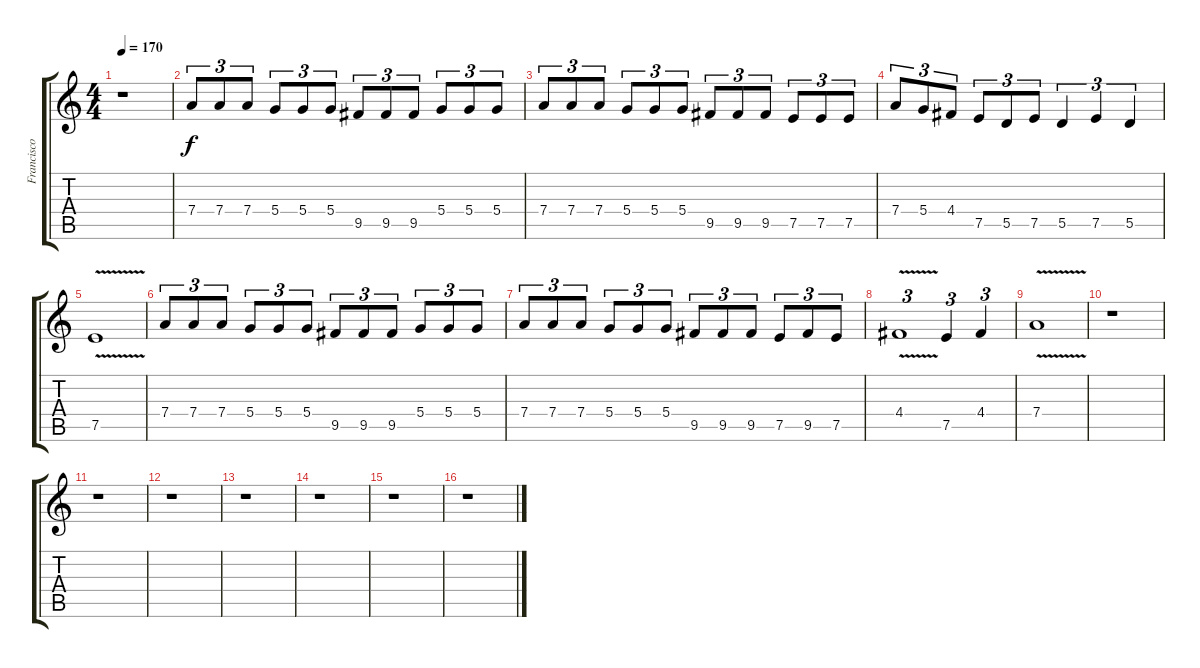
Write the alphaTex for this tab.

\track ("Francisco Laguna" "Francisco ") {instrument overdrivenguitar}
\staff {score tabs}
\tuning (E4 B3 G3 D3 A2 E2) {hide}
\ts (4 4)
\tempo 170
\clef g2
\ks c
r.1{dy f} |
7.4.8{tu (3 2)} 7.4.8{tu (3 2)} 7.4.8{tu (3 2)} 5.4.8{tu (3 2)} 5.4.8{tu (3 2)} 5.4.8{tu (3 2)} 9.5.8{tu (3 2)} 9.5.8{tu (3 2)} 9.5.8{tu (3 2)} 5.4.8{tu (3 2)} 5.4.8{tu (3 2)} 5.4.8{tu (3 2)} |
7.4.8{tu (3 2)} 7.4.8{tu (3 2)} 7.4.8{tu (3 2)} 5.4.8{tu (3 2)} 5.4.8{tu (3 2)} 5.4.8{tu (3 2)} 9.5.8{tu (3 2)} 9.5.8{tu (3 2)} 9.5.8{tu (3 2)} 7.5.8{tu (3 2)} 7.5.8{tu (3 2)} 7.5.8{tu (3 2)} |
7.4.8{tu (3 2)} 5.4.8{tu (3 2)} 4.4.8{tu (3 2)} 7.5.8{tu (3 2)} 5.5.8{tu (3 2)} 7.5.8{tu (3 2)} 5.5.4{tu (3 2)} 7.5.4{tu (3 2)} 5.5.4{tu (3 2)} |
7.5{v}.1 |
7.4.8{tu (3 2)} 7.4.8{tu (3 2)} 7.4.8{tu (3 2)} 5.4.8{tu (3 2)} 5.4.8{tu (3 2)} 5.4.8{tu (3 2)} 9.5.8{tu (3 2)} 9.5.8{tu (3 2)} 9.5.8{tu (3 2)} 5.4.8{tu (3 2)} 5.4.8{tu (3 2)} 5.4.8{tu (3 2)} |
7.4.8{tu (3 2)} 7.4.8{tu (3 2)} 7.4.8{tu (3 2)} 5.4.8{tu (3 2)} 5.4.8{tu (3 2)} 5.4.8{tu (3 2)} 9.5.8{tu (3 2)} 9.5.8{tu (3 2)} 9.5.8{tu (3 2)} 7.5.8{tu (3 2)} 9.5.8{tu (3 2)} 7.5.8{tu (3 2)} |
4.4{v}.1{tu (3 2)} 7.5.4{tu (3 2)} 4.4.4{tu (3 2)} |
7.4{v}.1 |
r.1 |
r.1 |
r.1 |
r.1 |
r.1 |
r.1 |
r.1
